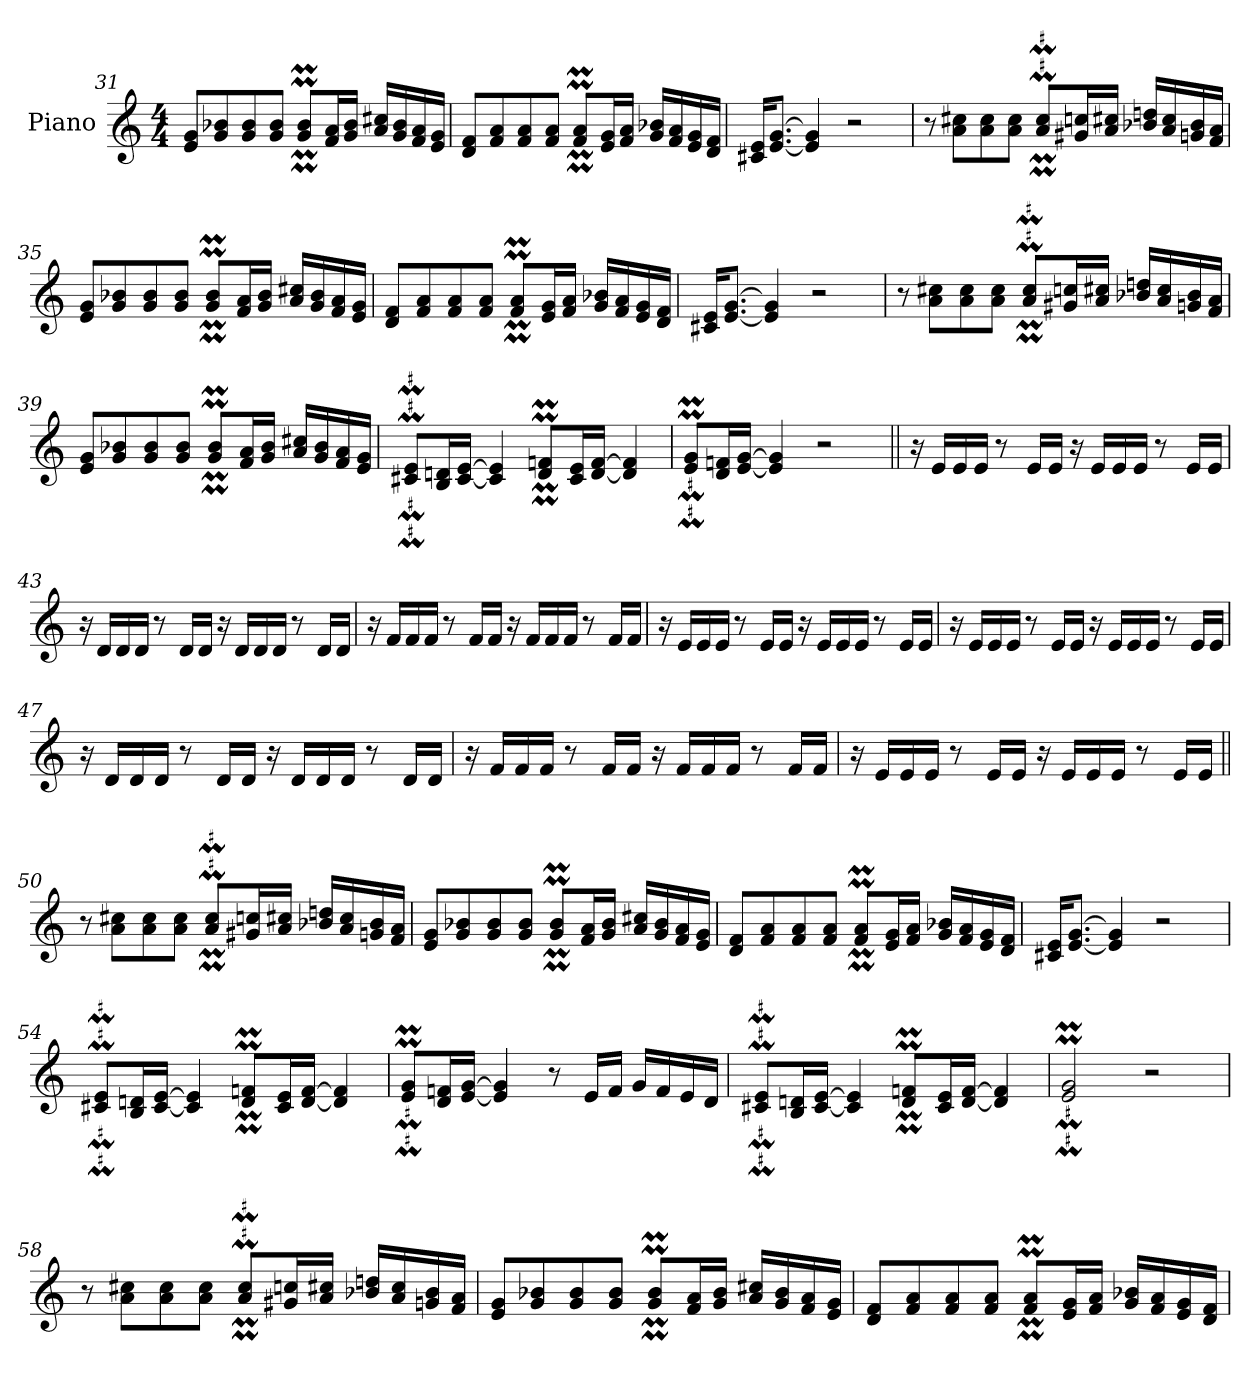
**kern
*part1
*staff1
*I"Piano
*I'Pno.
*clefG2
*k[]
*M4/4
=31
8e 8gL
8g 8b-X
8g 8b-
8g 8b-J
8gM 8b-ML
16f 16aL
16g 16b-JJ
16a 16cc#XLL
16g 16b-
16f 16a
16e 16gJJ
=32
8d 8fL
8f 8a
8f 8a
8f 8aJ
8fM 8aML
16e 16gL
16f 16aJJ
16g 16b-XLL
16f 16a
16e 16g
16d 16fJJ
=33
16c#X 16eKL
[8.e [8.gJ
4e] 4g]
2r
=34
8r
8a 8cc#XL
8a 8cc#
8a 8cc#J
8aM 8cc#ML
16g#X 16ccnL
16a 16cc#XJJ
16b-X 16ddLL
16a 16cc#
16gn 16b-
16f 16aJJ
=35
8e 8gL
8g 8b-X
8g 8b-
8g 8b-J
8gM 8b-ML
16f 16aL
16g 16b-JJ
16a 16cc#XLL
16g 16b-
16f 16a
16e 16gJJ
=36
8d 8fL
8f 8a
8f 8a
8f 8aJ
8fM 8aML
16e 16gL
16f 16aJJ
16g 16b-XLL
16f 16a
16e 16g
16d 16fJJ
=37
16c#X 16eKL
[8.e [8.gJ
4e] 4g]
2r
=38
8r
8a 8cc#XL
8a 8cc#
8a 8cc#J
8aM 8cc#ML
16g#X 16ccnL
16a 16cc#XJJ
16b-X 16ddLL
16a 16cc#
16gn 16b-
16f 16aJJ
=39
8e 8gL
8g 8b-X
8g 8b-
8g 8b-J
8gM 8b-ML
16f 16aL
16g 16b-JJ
16a 16cc#XLL
16g 16b-
16f 16a
16e 16gJJ
=40
8c#XM 8eML
16B 16dL
[16c# [16eJJ
4c#] 4e]
8dM 8fML
16c# 16eL
[16d [16fJJ
4d] 4f]
=41
8eM 8gML
16d 16fL
[16e [16gJJ
4e] 4g]
2r
=42||
16r
16eLL
16e
16eJJ
8r
16eLL
16eJJ
16r
16eLL
16e
16eJJ
8r
16eLL
16eJJ
=43
16r
16dLL
16d
16dJJ
8r
16dLL
16dJJ
16r
16dLL
16d
16dJJ
8r
16dLL
16dJJ
=44
16r
16fLL
16f
16fJJ
8r
16fLL
16fJJ
16r
16fLL
16f
16fJJ
8r
16fLL
16fJJ
=45
16r
16eLL
16e
16eJJ
8r
16eLL
16eJJ
16r
16eLL
16e
16eJJ
8r
16eLL
16eJJ
=46
16r
16eLL
16e
16eJJ
8r
16eLL
16eJJ
16r
16eLL
16e
16eJJ
8r
16eLL
16eJJ
=47
16r
16dLL
16d
16dJJ
8r
16dLL
16dJJ
16r
16dLL
16d
16dJJ
8r
16dLL
16dJJ
=48
16r
16fLL
16f
16fJJ
8r
16fLL
16fJJ
16r
16fLL
16f
16fJJ
8r
16fLL
16fJJ
=49
16r
16eLL
16e
16eJJ
8r
16eLL
16eJJ
16r
16eLL
16e
16eJJ
8r
16eLL
16eJJ
=50||
8r
8a 8cc#XL
8a 8cc#
8a 8cc#J
8aM 8cc#ML
16g#X 16ccnL
16a 16cc#XJJ
16b-X 16ddLL
16a 16cc#
16gn 16b-
16f 16aJJ
=51
8e 8gL
8g 8b-X
8g 8b-
8g 8b-J
8gM 8b-ML
16f 16aL
16g 16b-JJ
16a 16cc#XLL
16g 16b-
16f 16a
16e 16gJJ
=52
8d 8fL
8f 8a
8f 8a
8f 8aJ
8fM 8aML
16e 16gL
16f 16aJJ
16g 16b-XLL
16f 16a
16e 16g
16d 16fJJ
=53
16c#X 16eKL
[8.e [8.gJ
4e] 4g]
2r
=54
8c#XM 8eML
16B 16dL
[16c# [16eJJ
4c#] 4e]
8dM 8fML
16c# 16eL
[16d [16fJJ
4d] 4f]
=55
8eM 8gML
16d 16fL
[16e [16gJJ
4e] 4g]
8r
16eLL
16fJJ
16gLL
16f
16e
16dJJ
=56
8c#XM 8eML
16B 16dL
[16c# [16eJJ
4c#] 4e]
8dM 8fML
16c# 16eL
[16d [16fJJ
4d] 4f]
=57
2eM 2gM
2r
=58
8r
8a 8cc#XL
8a 8cc#
8a 8cc#J
8aM 8cc#ML
16g#X 16ccnL
16a 16cc#XJJ
16b-X 16ddLL
16a 16cc#
16gn 16b-
16f 16aJJ
=59
8e 8gL
8g 8b-X
8g 8b-
8g 8b-J
8gM 8b-ML
16f 16aL
16g 16b-JJ
16a 16cc#XLL
16g 16b-
16f 16a
16e 16gJJ
=60
8d 8fL
8f 8a
8f 8a
8f 8aJ
8fM 8aML
16e 16gL
16f 16aJJ
16g 16b-XLL
16f 16a
16e 16g
16d 16fJJ
=
*-
